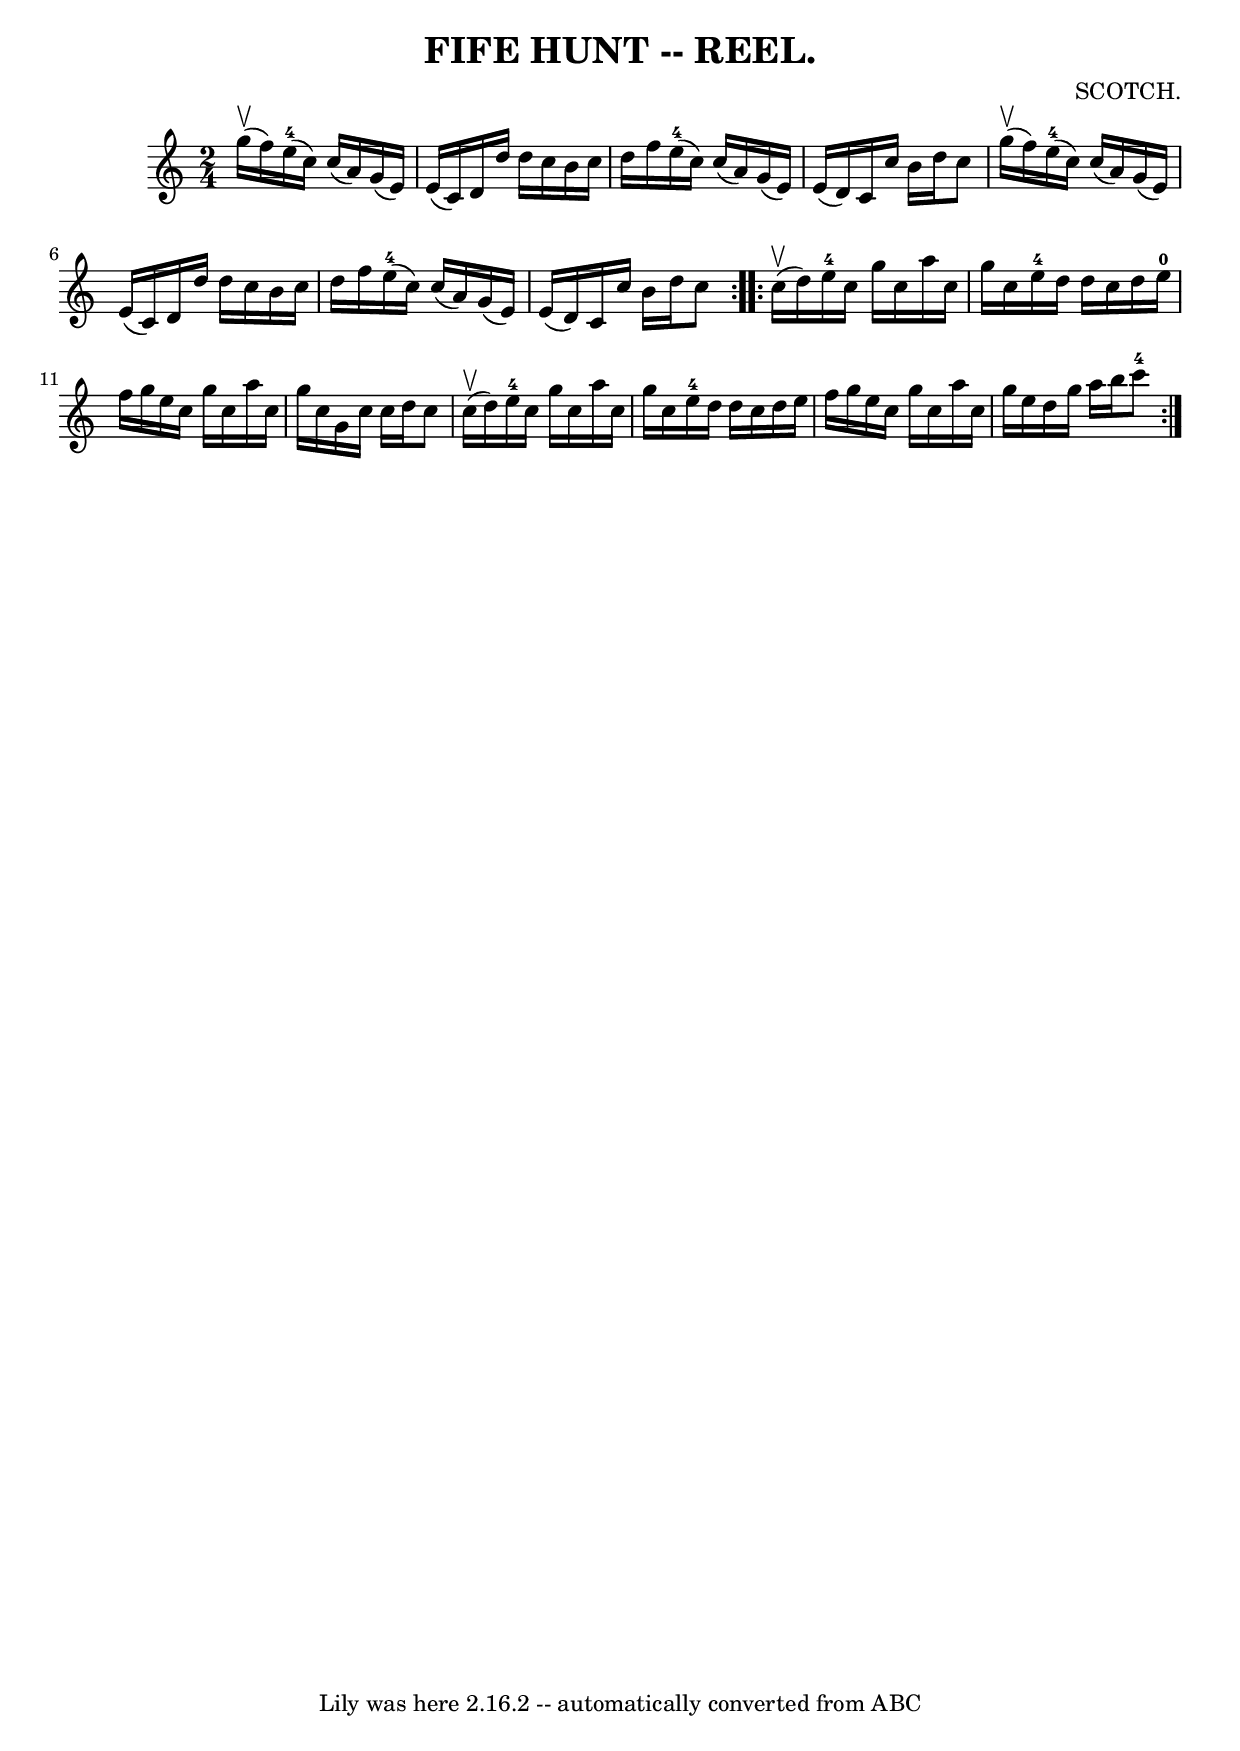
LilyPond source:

\version "2.16.2"
\include "Mammoth.ily"
\header {
  %% book = "Coles"
  composer = "SCOTCH."
  crossRefNumber = "7"
  footnotes = ""
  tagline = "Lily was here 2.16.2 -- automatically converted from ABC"
  title = "FIFE HUNT -- REEL."

}
voicedefault =  {



  \repeat volta 2 {

    \time 2/4 
    \key c \major     g''16 (^\upbow f''16)  |
    e''16-4(     c''16) c''16 (a'16) g'16 (e'16) e'16 (c'16)   |
    d'16 d''16 d''16 c''16 b'16 c''16 d''16 f''16   |
    e''16-4(c''16) c''16 (a'16) g'16 (e'16)        e'16 (d'16)  |
    c'16 c''16 b'16 d''16 c''8 g''16 (^\upbow f''16) |
    e''16-4(c''16) c''16 (a'16) g'16 (e'16) e'16 (c'16) |
    d'16 d''16 d''16         c''16 b'16 c''16 d''16 f''16   |
    e''16-4(c''16)       c''16 (a'16) g'16 (e'16) e'16 (d'16)  |
    c'16    
    c''16 b'16 d''16 c''8  
  }     
  \repeat volta 2 {
    c''16 (^\upbow        d''16)  |
    e''16-4 c''16 g''16 c''16 a''16 c''16         g''16 c''16   |
    e''16-4 d''16 d''16 c''16 d''16         e''16-0 f''16 g''16   |
    e''16 c''16 g''16 c''16         a''16 c''16 g''16 c''16   |
    g'16 c''16 c''16 d''16         c''8 c''16 (^\upbow d''16)  |
    e''16-4 c''16 g''16      c''16 a''16 c''16 g''16 c''16   |
    e''16-4 d''16         d''16 c''16 d''16 e''16 f''16 g''16   |
    e''16 c''16        g''16 c''16 a''16 c''16 g''16 e''16   |
    d''16 g''16  
    a''16 b''16 c'''8-4 
  }   

}

\score{
  <<

    \context Staff="default"
    {
      \voicedefault 
      
    }

  >>
  \layout {
    
  }
  \midi {
  }

}
